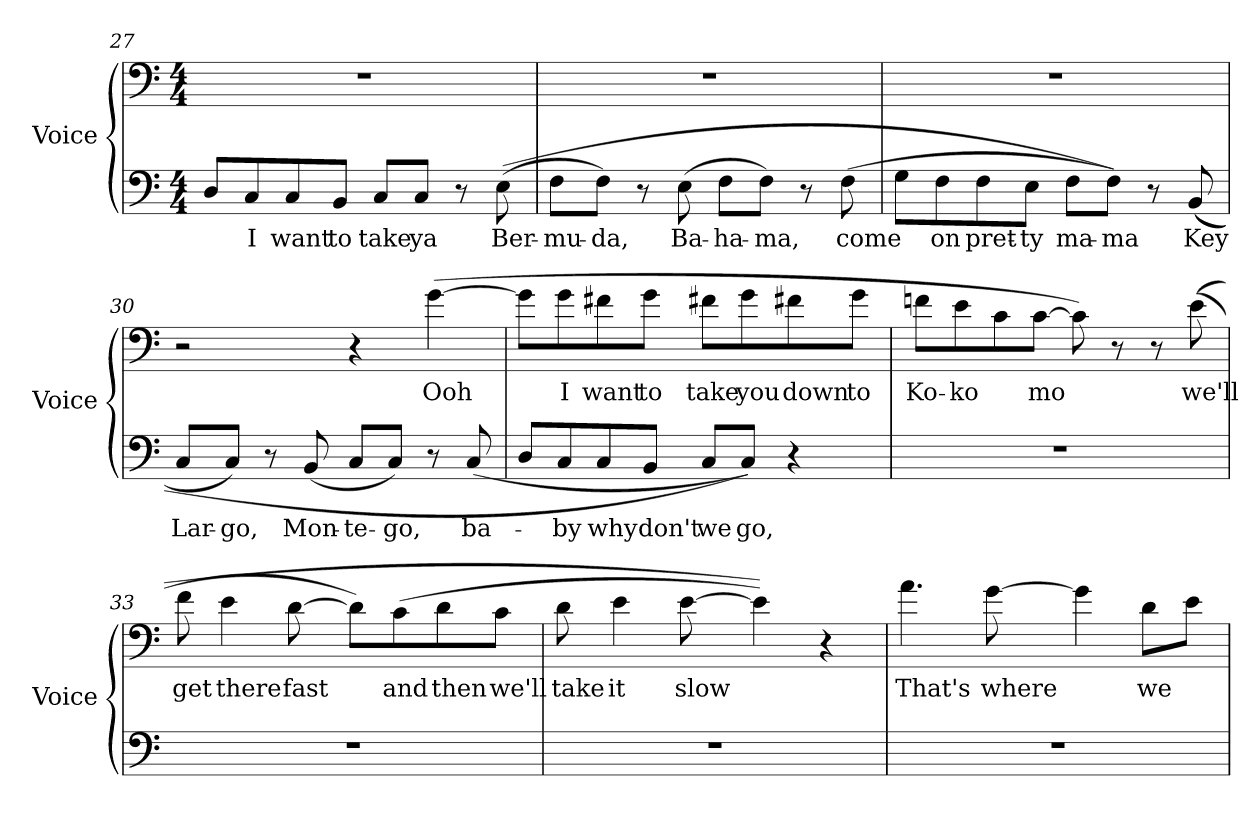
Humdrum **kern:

**kern	**text	**kern	**text
*part2	*part2	*part1	*part1
*staff2	*staff2	*staff1	*staff1
*I"Voice	*	*I"Voice	*
*I'Voice	*	*I'Voice	*
*clefF4	*	*clefF4	*
*k[]	*	*k[]	*
*C:	*	*C:	*
*M4/4	*	*M4/4	*
=27	=27	=27	=27
8Di/L	.	1r	.
!	!LO:LY:b:color=#000000	!	!
8Ci/	I	.	.
!	!LO:LY:b:color=#000000	!	!
8Ci/	want	.	.
!	!LO:LY:b:color=#000000	!	!
8BBi/J	to	.	.
!	!LO:LY:b:color=#000000	!	!
8Ci/L	take	.	.
!	!LO:LY:b:color=#000000	!	!
8Ci/J	ya	.	.
8r	.	.	.
!	!LO:LY:b:color=#000000	!	!
((8Ei\	Ber-	.	.
=28	=28	=28	=28
!	!LO:LY:b:color=#000000	!	!
8Fi\L	-mu-	1r	.
!	!LO:LY:b:color=#000000	!	!
8Fi\J)	-da,	.	.
8r	.	.	.
!	!LO:LY:b:color=#000000	!	!
(8Ei\	Ba-	.	.
!	!LO:LY:b:color=#000000	!	!
8Fi\L	-ha-	.	.
!	!LO:LY:b:color=#000000	!	!
8Fi\J)	-ma,	.	.
8r	.	.	.
!	!LO:LY:b:color=#000000	!	!
(8Fi\	come	.	.
!!LO:LB:g=z
=29	=29	=29	=29
8Gi\L	.	1r	.
!	!LO:LY:b:color=#000000	!	!
8Fi\	on	.	.
!	!LO:LY:b:color=#000000	!	!
8Fi\	pret-	.	.
!	!LO:LY:b:color=#000000	!	!
8Ei\J	-ty	.	.
!	!LO:LY:b:color=#000000	!	!
8Fi\L	ma-	.	.
!	!LO:LY:b:color=#000000	!	!
8Fi\J))	-ma	.	.
8r	.	.	.
!	!LO:LY:b:color=#000000	!	!
((8BBi/	Key	.	.
=30	=30	=30	=30
!	!LO:LY:b:color=#000000	!	!
8Ci/L	Lar-	2r	.
!	!LO:LY:b:color=#000000	!	!
8Ci/J)	-go,	.	.
8r	.	.	.
!	!LO:LY:b:color=#000000	!	!
(8BBi/	Mon-	.	.
!	!LO:LY:b:color=#000000	!	!
8Ci/L	-te-	4r	.
!	!LO:LY:b:color=#000000	!	!
8Ci/J)	-go,	.	.
!	!	!	!LO:LY:b:color=#000000
8r	.	([4gi\	Ooh
!	!LO:LY:b:color=#000000	!	!
(8Ci/	ba-	.	.
=31	=31	=31	=31
8Di/L	.	8gi\L]	.
!	!LO:LY:b:color=#000000	!	!
!	!	!	!LO:LY:b:color=#000000
8Ci/	-by	8gi\	I
!	!LO:LY:b:color=#000000	!	!
!	!	!	!LO:LY:b:color=#000000
8Ci/	why	8f#Xi\	want
!	!LO:LY:b:color=#000000	!	!
!	!	!	!LO:LY:b:color=#000000
8BBi/J	don't	8gi\J	to
!	!LO:LY:b:color=#000000	!	!
!	!	!	!LO:LY:b:color=#000000
8Ci/L	we	8f#Xi\L	take
!	!LO:LY:b:color=#000000	!	!
!	!	!	!LO:LY:b:color=#000000
8Ci/J))	go,	8gi\	you
!	!	!	!LO:LY:b:color=#000000
4r	.	8f#Xi\	down
!	!	!	!LO:LY:b:color=#000000
.	.	8gi\J	to
!!LO:LB:g=z
=32	=32	=32	=32
!	!	!	!LO:LY:b:color=#000000
1r	.	8fni\L	Ko-
!	!	!	!LO:LY:b:color=#000000
.	.	8ei\	-ko
.	.	8ci\	.
!	!	!	!LO:LY:b:color=#000000
.	.	[8ci\J	mo
.	.	8ci\])	.
.	.	8r	.
.	.	8r	.
!	!	!	!LO:LY:b:color=#000000
.	.	((8ei\	we'll
=33	=33	=33	=33
!	!	!	!LO:LY:b:color=#000000
1r	.	8fi\	get
!	!	!	!LO:LY:b:color=#000000
.	.	4ei\	there
!	!	!	!LO:LY:b:color=#000000
.	.	[8di\	fast
.	.	8di\L])	.
!	!	!	!LO:LY:b:color=#000000
.	.	(8ci\	and
!	!	!	!LO:LY:b:color=#000000
.	.	8di\	then
!	!	!	!LO:LY:b:color=#000000
.	.	8ci\J	we'll
=34	=34	=34	=34
!	!	!	!LO:LY:b:color=#000000
1r	.	8di\	take
!	!	!	!LO:LY:b:color=#000000
.	.	4ei\	it
!	!	!	!LO:LY:b:color=#000000
.	.	[8ei\	slow
.	.	4ei\]))	.
.	.	4r	.
=35	=35	=35	=35
!	!	!	!LO:LY:b:color=#000000
1r	.	4.ai\	That's
!	!	!	!LO:LY:b:color=#000000
.	.	[8gi\	where
.	.	4gi\]	.
!	!	!	!LO:LY:b:color=#000000
.	.	8di\L	we
.	.	8ei\J	.
=	=	=	=
*-	*-	*-	*-
